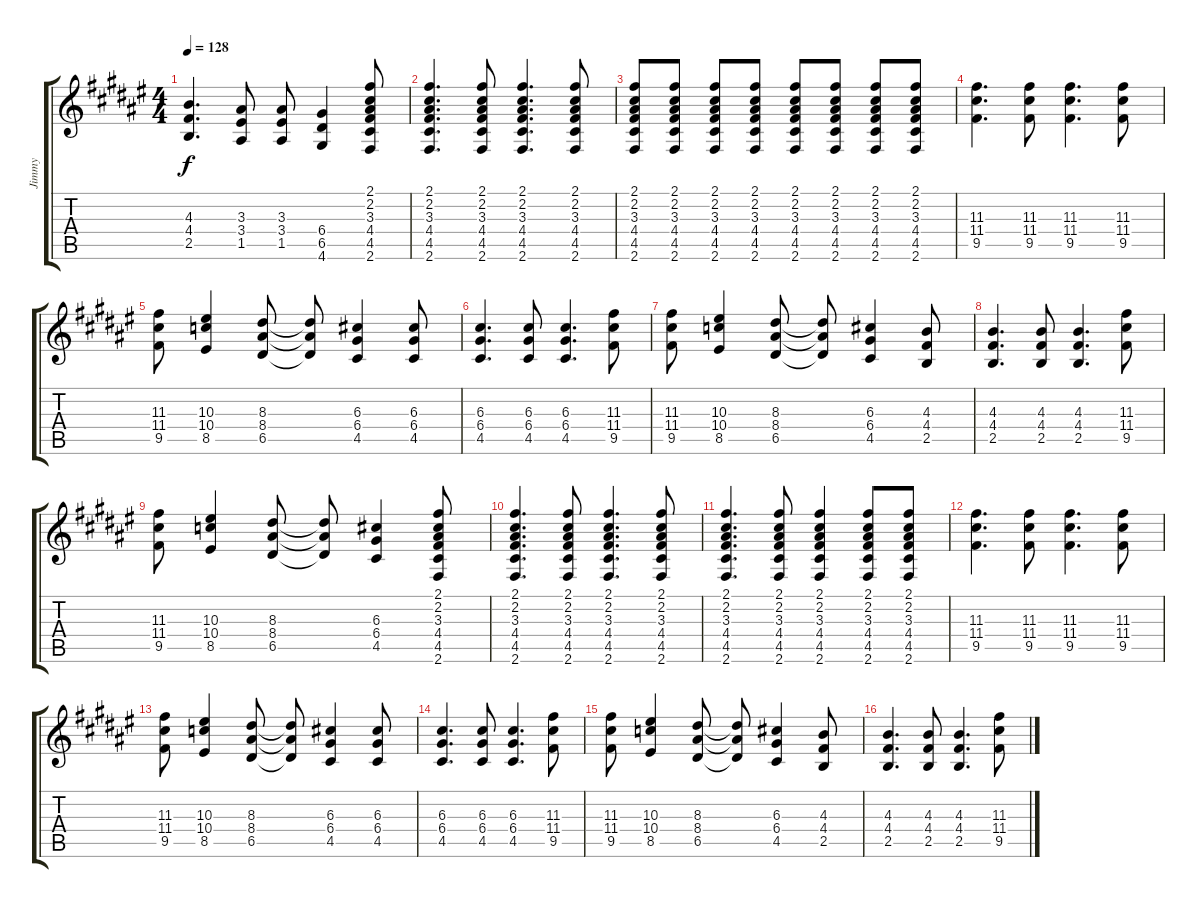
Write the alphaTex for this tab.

\track ("Jimmy" "Jimmy") {instrument distortionguitar}
\staff {score tabs}
\tuning (E4 B3 G3 D3 A2 E2) {hide}
\ts (4 4)
\tempo 128
\clef g2
\ks d#minor
(4.3 4.4 2.5).4{d dy f} (3.3 3.4 1.5).8 (3.3 3.4 1.5).8 (6.4 6.5 4.6).4 (2.1 2.2 3.3 4.4 4.5 2.6).8 |
(2.1 2.2 3.3 4.4 4.5 2.6).4{d} (2.1 2.2 3.3 4.4 4.5 2.6).8 (2.1 2.2 3.3 4.4 4.5 2.6).4{d} (2.1 2.2 3.3 4.4 4.5 2.6).8 |
(2.1 2.2 3.3 4.4 4.5 2.6).8 (2.1 2.2 3.3 4.4 4.5 2.6).8 (2.1 2.2 3.3 4.4 4.5 2.6).8 (2.1 2.2 3.3 4.4 4.5 2.6).8 (2.1 2.2 3.3 4.4 4.5 2.6).8 (2.1 2.2 3.3 4.4 4.5 2.6).8 (2.1 2.2 3.3 4.4 4.5 2.6).8 (2.1 2.2 3.3 4.4 4.5 2.6).8 |
\ks f#
(11.3 11.4 9.5).4{d} (11.3 11.4 9.5).8 (11.3 11.4 9.5).4{d} (11.3 11.4 9.5).8 |
\ks d#minor
(11.3 11.4 9.5).8 (10.3 10.4 8.5).4 (8.3 8.4 6.5).8 (8.3{t} 8.4{t} 6.5{t}).8 (6.3 6.4 4.5).4 (6.3 6.4 4.5).8 |
(6.3 6.4 4.5).4{d} (6.3 6.4 4.5).8 (6.3 6.4 4.5).4{d} (11.3 11.4 9.5).8 |
(11.3 11.4 9.5).8 (10.3 10.4 8.5).4 (8.3 8.4 6.5).8 (8.3{t} 8.4{t} 6.5{t}).8 (6.3 6.4 4.5).4 (4.3 4.4 2.5).8 |
\ks f#
(4.3 4.4 2.5).4{d} (4.3 4.4 2.5).8 (4.3 4.4 2.5).4{d} (11.3 11.4 9.5).8 |
\ks d#minor
(11.3 11.4 9.5).8 (10.3 10.4 8.5).4 (8.3 8.4 6.5).8 (8.3{t} 8.4{t} 6.5{t}).8 (6.3 6.4 4.5).4 (2.1 2.2 3.3 4.4 4.5 2.6).8 |
(2.1 2.2 3.3 4.4 4.5 2.6).4{d} (2.1 2.2 3.3 4.4 4.5 2.6).8 (2.1 2.2 3.3 4.4 4.5 2.6).4{d} (2.1 2.2 3.3 4.4 4.5 2.6).8 |
(2.1 2.2 3.3 4.4 4.5 2.6).4{d} (2.1 2.2 3.3 4.4 4.5 2.6).8 (2.1 2.2 3.3 4.4 4.5 2.6).4 (2.1 2.2 3.3 4.4 4.5 2.6).8 (2.1 2.2 3.3 4.4 4.5 2.6).8 |
\ks f#
(11.3 11.4 9.5).4{d} (11.3 11.4 9.5).8 (11.3 11.4 9.5).4{d} (11.3 11.4 9.5).8 |
\ks d#minor
(11.3 11.4 9.5).8 (10.3 10.4 8.5).4 (8.3 8.4 6.5).8 (8.3{t} 8.4{t} 6.5{t}).8 (6.3 6.4 4.5).4 (6.3 6.4 4.5).8 |
(6.3 6.4 4.5).4{d} (6.3 6.4 4.5).8 (6.3 6.4 4.5).4{d} (11.3 11.4 9.5).8 |
(11.3 11.4 9.5).8 (10.3 10.4 8.5).4 (8.3 8.4 6.5).8 (8.3{t} 8.4{t} 6.5{t}).8 (6.3 6.4 4.5).4 (4.3 4.4 2.5).8 |
\ks f#
(4.3 4.4 2.5).4{d} (4.3 4.4 2.5).8 (4.3 4.4 2.5).4{d} (11.3 11.4 9.5).8
